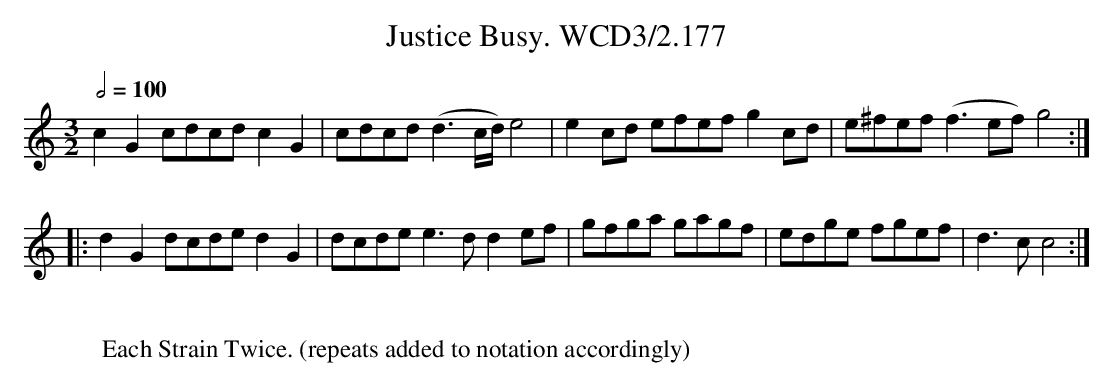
X:1
T:Justice Busy. WCD3/2.177
M:3/2
L:1/8
Q:1/2=100
K:C
c2G2 cdcd c2G2|cdcd (d3c/d/) e4|e2cd efef g2cd|e^fef (f3ef)g4:|
|:d2G2 dcde d2G2|dcde e3d d2ef|gfga gagf| edge fgef| d3c c4:|
W:
W:Each Strain Twice. (repeats added to notation accordingly)
